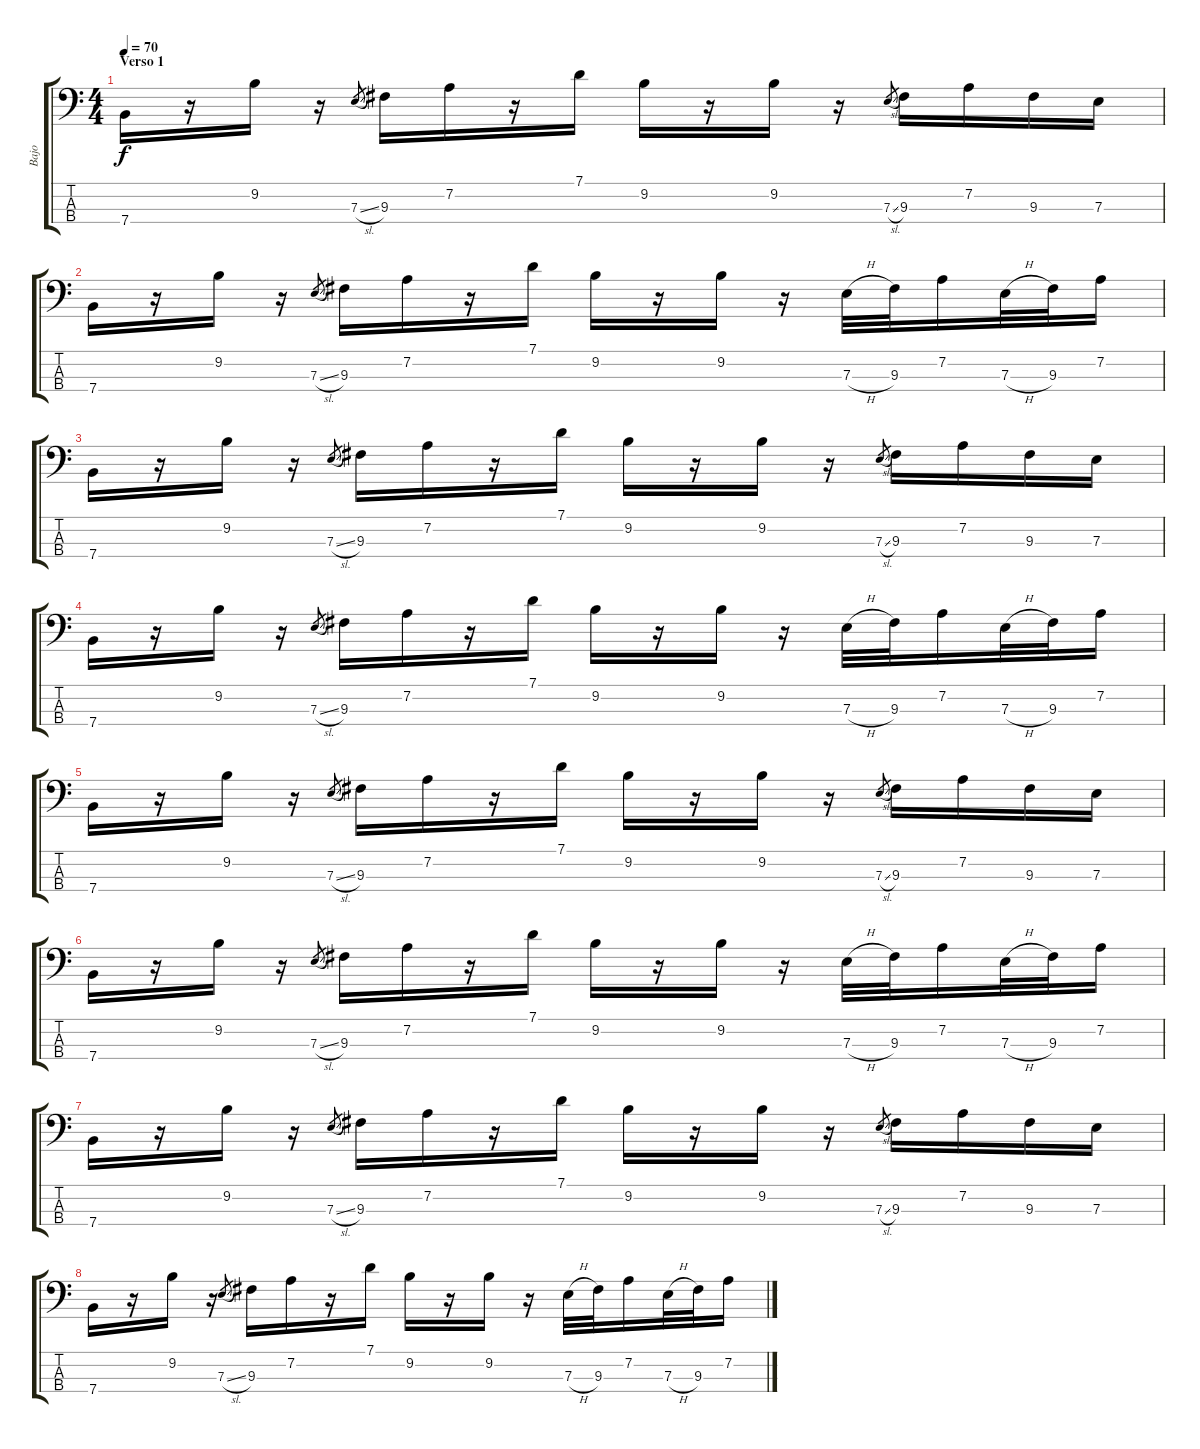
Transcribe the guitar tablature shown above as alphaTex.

\track ("Bajo" "Bajo") {instrument electricbassfinger}
\staff {score tabs}
\tuning (G2 D2 A1 E1) {hide}
\ts (4 4)
\section ("" "Verso 1")
\tempo 70
\clef f4
\ks c
7.4.16{dy f instrument electricbassfinger} r.16 9.2.16 r.16 7.3{sl}.8{gr} 9.3.16 7.2.16 r.16 7.1.16 9.2.16 r.16 9.2.16 r.16 7.3{sl}.8{gr} 9.3.16 7.2.16 9.3.16 7.3.16 |
7.4.16 r.16 9.2.16 r.16 7.3{sl}.8{gr} 9.3.16 7.2.16 r.16 7.1.16 9.2.16 r.16 9.2.16 r.16 7.3{h}.32 9.3.32 7.2.16 7.3{h}.32 9.3.32 7.2.16 |
7.4.16 r.16 9.2.16 r.16 7.3{sl}.8{gr} 9.3.16 7.2.16 r.16 7.1.16 9.2.16 r.16 9.2.16 r.16 7.3{sl}.8{gr} 9.3.16 7.2.16 9.3.16 7.3.16 |
7.4.16 r.16 9.2.16 r.16 7.3{sl}.8{gr} 9.3.16 7.2.16 r.16 7.1.16 9.2.16 r.16 9.2.16 r.16 7.3{h}.32 9.3.32 7.2.16 7.3{h}.32 9.3.32 7.2.16 |
7.4.16 r.16 9.2.16 r.16 7.3{sl}.8{gr} 9.3.16 7.2.16 r.16 7.1.16 9.2.16 r.16 9.2.16 r.16 7.3{sl}.8{gr} 9.3.16 7.2.16 9.3.16 7.3.16 |
7.4.16 r.16 9.2.16 r.16 7.3{sl}.8{gr} 9.3.16 7.2.16 r.16 7.1.16 9.2.16 r.16 9.2.16 r.16 7.3{h}.32 9.3.32 7.2.16 7.3{h}.32 9.3.32 7.2.16 |
7.4.16 r.16 9.2.16 r.16 7.3{sl}.8{gr} 9.3.16 7.2.16 r.16 7.1.16 9.2.16 r.16 9.2.16 r.16 7.3{sl}.8{gr} 9.3.16 7.2.16 9.3.16 7.3.16 |
7.4.16 r.16 9.2.16 r.16 7.3{sl}.8{gr} 9.3.16 7.2.16 r.16 7.1.16 9.2.16 r.16 9.2.16 r.16 7.3{h}.32 9.3.32 7.2.16 7.3{h}.32 9.3.32 7.2.16
